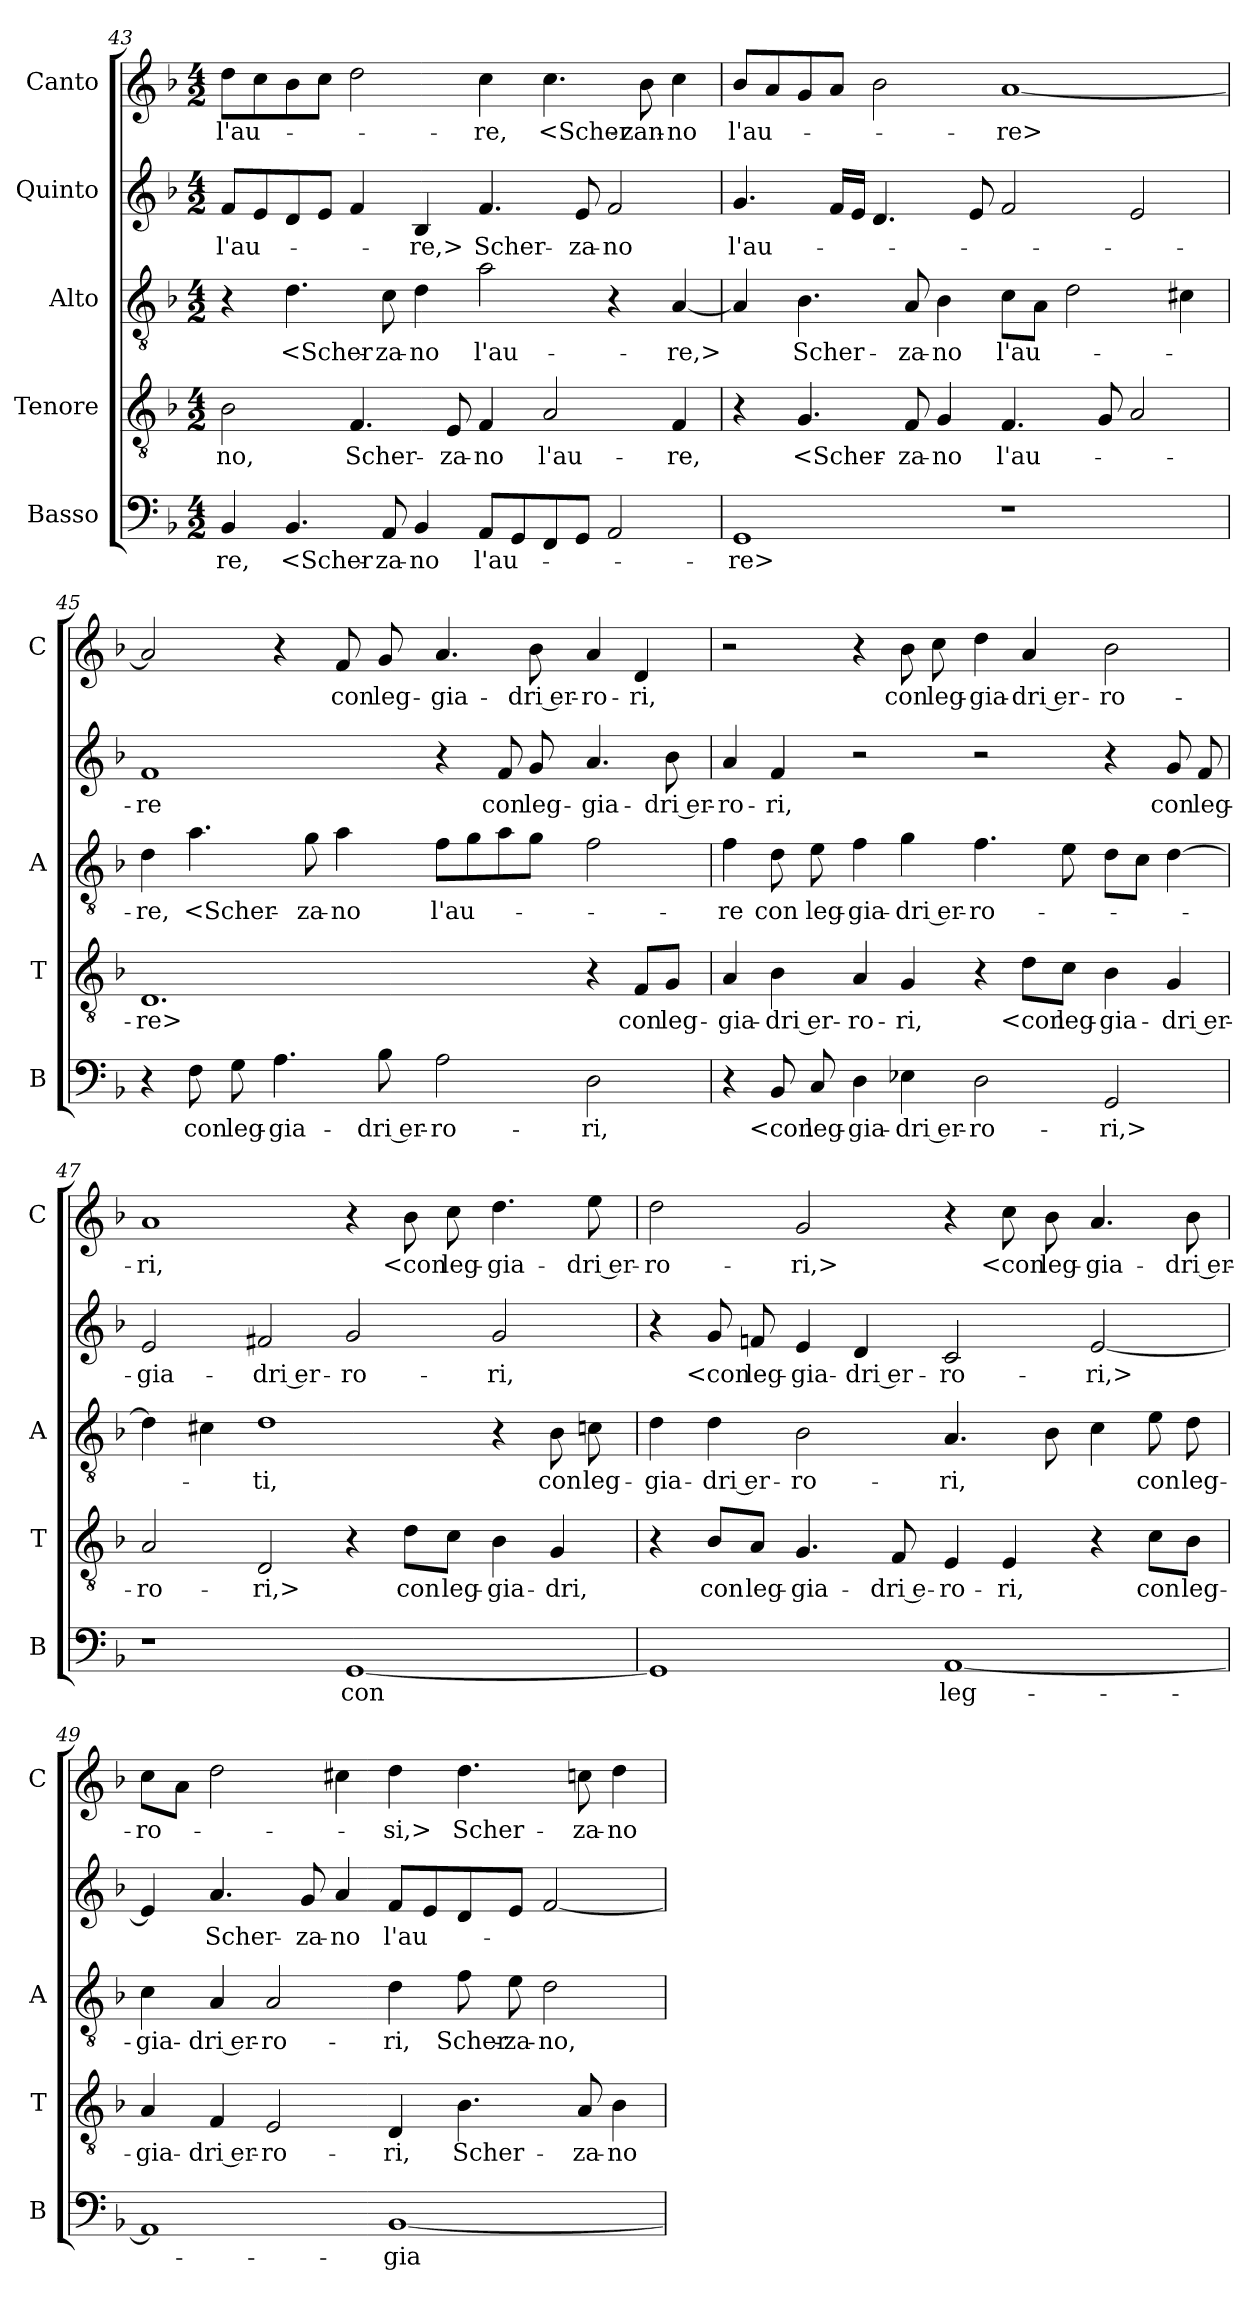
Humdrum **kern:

**kern	**text	**kern	**text	**kern	**text	**kern	**text	**kern	**text
*part5	*part5	*part4	*part4	*part3	*part3	*part2	*part2	*part1	*part1
*staff5	*staff5	*staff4	*staff4	*staff3	*staff3	*staff2	*staff2	*staff1	*staff1
*I"Basso	*	*I"Tenore	*	*I"Alto	*	*I"Quinto	*	*I"Canto	*
*I'B	*	*I'T	*	*I'A	*	*	*	*I'C	*
*clefF4	*	*clefGv2	*	*clefGv2	*	*clefG2	*	*clefG2	*
*k[b-]	*	*k[b-]	*	*k[b-]	*	*k[b-]	*	*k[b-]	*
*d:	*	*d:	*	*d:	*	*d:	*	*d:	*
*M4/2	*	*M4/2	*	*M4/2	*	*M4/2	*	*M4/2	*
=43	=43	=43	=43	=43	=43	=43	=43	=43	=43
4BB-	-re,	2B-	-no,	4r	.	8fL	l'au-	8ddL	l'au-
.	.	.	.	.	.	8e	.	8cc	.
4.BB-	<Scher-	.	.	4.d	<Scher-	8d	.	8b-	.
.	.	.	.	.	.	8eJ	.	8ccJ	.
.	.	4.F	Scher-	.	.	4f	.	2dd	.
8AA	-za-	.	.	8c	-za-	.	.	.	.
4BB-	-no	.	.	4d	-no	4B-	-re,>	.	.
.	.	8E	-za-	.	.	.	.	.	.
8AAL	l'au-	4F	-no	2a	l'au-	4.f	Scher-	4cc	-re,
8GG	.	.	.	.	.	.	.	.	.
8FF	.	2A	l'au-	.	.	.	.	4.cc	<Scher-
8GGJ	.	.	.	.	.	8e	-za-	.	.
2AA	.	.	.	4r	.	2f	-no	.	.
.	.	.	.	.	.	.	.	8b-	-zan-
.	.	4F	-re,	[4A	-re,>	.	.	4cc	-no
=44	=44	=44	=44	=44	=44	=44	=44	=44	=44
1GG	-re>	4r	.	4A]	.	4.g	l'au-	8b-L	l'au-
.	.	.	.	.	.	.	.	8a	.
.	.	4.G	<Scher-	4.B-	Scher-	.	.	8g	.
.	.	.	.	.	.	16fLL	.	8aJ	.
.	.	.	.	.	.	16eJJ	.	.	.
.	.	.	.	.	.	4.d	.	2b-	.
.	.	8F	-za-	8A	-za-	.	.	.	.
.	.	4G	-no	4B-	-no	.	.	.	.
.	.	.	.	.	.	8e	.	.	.
1r	.	4.F	l'au-	8cL	l'au-	2f	.	[1a	-re>
.	.	.	.	8AJ	.	.	.	.	.
.	.	.	.	2d	.	.	.	.	.
.	.	8G	.	.	.	.	.	.	.
.	.	2A	.	.	.	2e	.	.	.
.	.	.	.	4c#X	.	.	.	.	.
=45	=45	=45	=45	=45	=45	=45	=45	=45	=45
4r	.	1.D	-re>	4d	-re,	1f	-re	2a]	.
8F	con	.	.	4.a	<Scher-	.	.	.	.
8G	leg-	.	.	.	.	.	.	.	.
4.A	-gia-	.	.	.	.	.	.	4r	.
.	.	.	.	8g	-za-	.	.	.	.
.	.	.	.	4a	-no	.	.	8f	con
8B-	-dri er-	.	.	.	.	.	.	8g	leg-
2A	-ro-	.	.	8fL	l'au-	4r	.	4.a	-gia-
.	.	.	.	8g	.	.	.	.	.
.	.	.	.	8a	.	8f	con	.	.
.	.	.	.	8gJ	.	8g	leg-	8b-	-dri er-
2D	-ri,	4r	.	2f	.	4.a	-gia-	4a	-ro-
.	.	8F/L	con	.	.	.	.	4d	-ri,
.	.	8G/J	leg-	.	.	8b-	-dri er-	.	.
=46	=46	=46	=46	=46	=46	=46	=46	=46	=46
4r	.	4A	-gia-	4f	-re	4a	-ro-	2r	.
8BB-	<con	4B-	-dri er-	8d	con	4f	-ri,	.	.
8C	leg-	.	.	8e	leg-	.	.	.	.
4D	-gia-	4A	-ro-	4f	-gia-	2r	.	4r	.
4E-X	-dri er-	4G	-ri,	4g	-dri er-	.	.	8b-	con
.	.	.	.	.	.	.	.	8cc	leg-
2D	-ro-	4r	.	4.f	-ro-	2r	.	4dd	-gia-
.	.	8d\L	<con	.	.	.	.	4a	-dri er-
.	.	8c\J	leg-	8e	.	.	.	.	.
2GG	-ri,>	4B-	-gia-	8dL	.	4r	.	2b-	-ro-
.	.	.	.	8cJ	.	.	.	.	.
.	.	4G	-dri er-	[4d	.	8g	con	.	.
.	.	.	.	.	.	8f	leg-	.	.
=47	=47	=47	=47	=47	=47	=47	=47	=47	=47
1r	.	2A	-ro-	4d]	.	2e	-gia-	1a	-ri,
.	.	.	.	4c#X	.	.	.	.	.
.	.	2D	-ri,>	1d	-ti,	2f#X	-dri er-	.	.
[1GG	con	4r	.	.	.	2g	-ro-	4r	.
.	.	8d\L	con	.	.	.	.	8b-	<con
.	.	8c\J	leg-	.	.	.	.	8cc	leg-
.	.	4B-	-gia-	4r	.	2g	-ri,	4.dd	-gia-
.	.	4G	-dri,	8B-	con	.	.	.	.
.	.	.	.	8cn	leg-	.	.	8ee	-dri er-
=48	=48	=48	=48	=48	=48	=48	=48	=48	=48
1GG]	.	4r	.	4d	-gia-	4r	.	2dd	-ro-
.	.	8B-/L	con	4d	-dri er-	8g	<con	.	.
.	.	8A/J	leg-	.	.	8fn	leg-	.	.
.	.	4.G	-gia-	2B-	-ro-	4e	-gia-	2g	-ri,>
.	.	.	.	.	.	4d	-dri er-	.	.
.	.	8F	-dri e-	.	.	.	.	.	.
[1AA	leg-	4E	-ro-	4.A	-ri,	2c	-ro-	4r	.
.	.	4E	-ri,	.	.	.	.	8cc	<con
.	.	.	.	8B-	.	.	.	8b-	leg-
.	.	4r	.	4c	.	[2e	-ri,>	4.a	-gia-
.	.	8c\L	con	8e	con	.	.	.	.
.	.	8B-\J	leg-	8d	leg-	.	.	8b-	-dri er-
=49	=49	=49	=49	=49	=49	=49	=49	=49	=49
1AA]	.	4A	-gia-	4c	-gia-	4e]	.	8ccL	-ro-
.	.	.	.	.	.	.	.	8aJ	.
.	.	4F	-dri er-	4A	-dri er-	4.a	Scher-	2dd	.
.	.	2E	-ro-	2A	-ro-	.	.	.	.
.	.	.	.	.	.	8g	-za-	.	.
.	.	.	.	.	.	4a	-no	4cc#X	.
[1BB-	-gia-	4D	-ri,	4d	-ri,	8fL	l'au-	4dd	-si,>
.	.	.	.	.	.	8e	.	.	.
.	.	4.B-	Scher-	8f	Scher-	8d	.	4.dd	Scher-
.	.	.	.	8e	-za-	8eJ	.	.	.
.	.	.	.	2d	-no,	[2f	.	.	.
.	.	8A	-za-	.	.	.	.	8ccn	-za-
.	.	4B-	-no	.	.	.	.	4dd	-no
=	=	=	=	=	=	=	=	=	=
*-	*-	*-	*-	*-	*-	*-	*-	*-	*-
